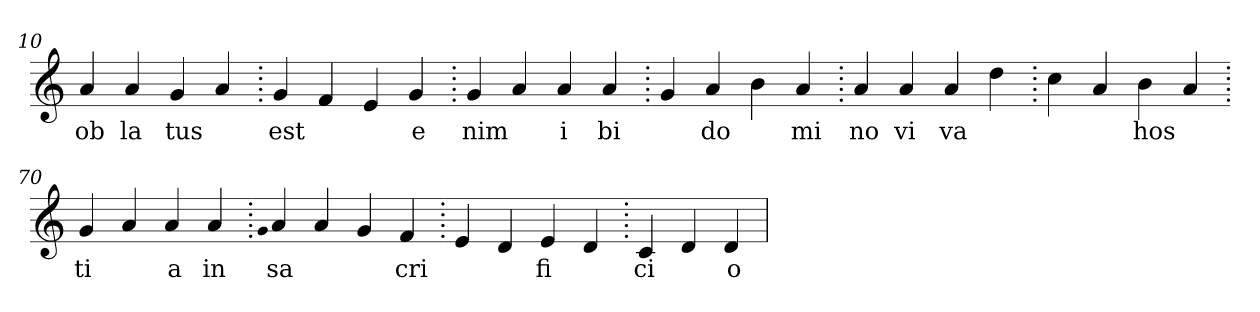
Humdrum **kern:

**kern	**text
*part1	*part1
*staff1	*staff1
*clefG2	*
=10.	=10.
4a	ob
4a	la
4g	tus
4a	.
=20.	=20.
4g	est
4f	.
4e	.
4g	e
=30.	=30.
4g	nim
4a	.
4a	i
4a	bi
=40.	=40.
4g	.
4a	do
4b	.
4a	mi
=50.	=50.
4a	no
4a	vi
4a	va
4dd	.
=60.	=60.
4cc	.
4a	.
4b	hos
4a	.
=70.	=70.
4g	ti
4a	.
4a	a
4a	in
=80.	=80.
qqg	.
4a	sa
4a	.
4g	.
4f	cri
=90.	=90.
4e	.
4d	.
4e	fi
4d	.
=100.	=100.
4c	ci
4d	.
4d	o
=	=
*-	*-
